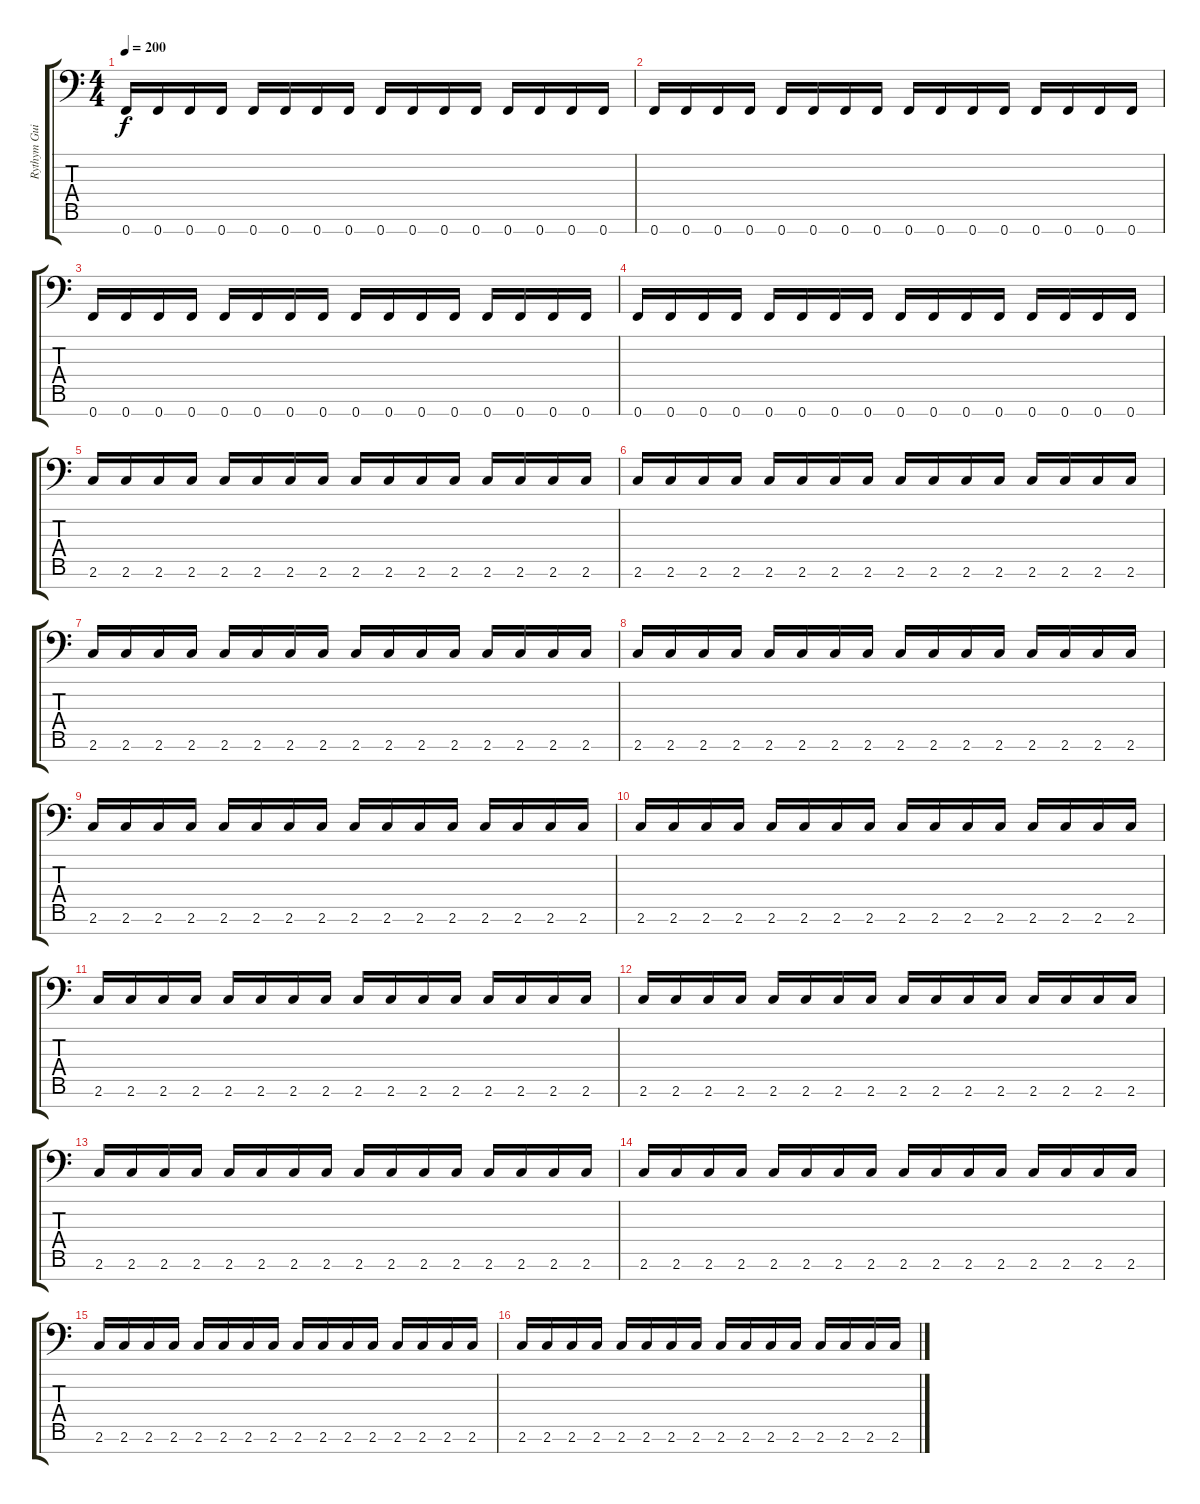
\track ("Rythym Guitar 1 (Tuned To F)" "Rythym Gui") {instrument distortionguitar}
\staff {score tabs}
\tuning (Bb3 Gb3 Db3 Ab2 Eb2 Bb1 F1) {hide}
\ts (4 4)
\tempo 200
\clef f4
\ks c
0.7.16{dy f} 0.7.16 0.7.16 0.7.16 0.7.16 0.7.16 0.7.16 0.7.16 0.7.16 0.7.16 0.7.16 0.7.16 0.7.16 0.7.16 0.7.16 0.7.16 |
0.7.16 0.7.16 0.7.16 0.7.16 0.7.16 0.7.16 0.7.16 0.7.16 0.7.16 0.7.16 0.7.16 0.7.16 0.7.16 0.7.16 0.7.16 0.7.16 |
0.7.16 0.7.16 0.7.16 0.7.16 0.7.16 0.7.16 0.7.16 0.7.16 0.7.16 0.7.16 0.7.16 0.7.16 0.7.16 0.7.16 0.7.16 0.7.16 |
0.7.16 0.7.16 0.7.16 0.7.16 0.7.16 0.7.16 0.7.16 0.7.16 0.7.16 0.7.16 0.7.16 0.7.16 0.7.16 0.7.16 0.7.16 0.7.16 |
2.6.16 2.6.16 2.6.16 2.6.16 2.6.16 2.6.16 2.6.16 2.6.16 2.6.16 2.6.16 2.6.16 2.6.16 2.6.16 2.6.16 2.6.16 2.6.16 |
2.6.16 2.6.16 2.6.16 2.6.16 2.6.16 2.6.16 2.6.16 2.6.16 2.6.16 2.6.16 2.6.16 2.6.16 2.6.16 2.6.16 2.6.16 2.6.16 |
2.6.16 2.6.16 2.6.16 2.6.16 2.6.16 2.6.16 2.6.16 2.6.16 2.6.16 2.6.16 2.6.16 2.6.16 2.6.16 2.6.16 2.6.16 2.6.16 |
2.6.16 2.6.16 2.6.16 2.6.16 2.6.16 2.6.16 2.6.16 2.6.16 2.6.16 2.6.16 2.6.16 2.6.16 2.6.16 2.6.16 2.6.16 2.6.16 |
2.6.16 2.6.16 2.6.16 2.6.16 2.6.16 2.6.16 2.6.16 2.6.16 2.6.16 2.6.16 2.6.16 2.6.16 2.6.16 2.6.16 2.6.16 2.6.16 |
2.6.16 2.6.16 2.6.16 2.6.16 2.6.16 2.6.16 2.6.16 2.6.16 2.6.16 2.6.16 2.6.16 2.6.16 2.6.16 2.6.16 2.6.16 2.6.16 |
2.6.16 2.6.16 2.6.16 2.6.16 2.6.16 2.6.16 2.6.16 2.6.16 2.6.16 2.6.16 2.6.16 2.6.16 2.6.16 2.6.16 2.6.16 2.6.16 |
2.6.16 2.6.16 2.6.16 2.6.16 2.6.16 2.6.16 2.6.16 2.6.16 2.6.16 2.6.16 2.6.16 2.6.16 2.6.16 2.6.16 2.6.16 2.6.16 |
2.6.16 2.6.16 2.6.16 2.6.16 2.6.16 2.6.16 2.6.16 2.6.16 2.6.16 2.6.16 2.6.16 2.6.16 2.6.16 2.6.16 2.6.16 2.6.16 |
2.6.16 2.6.16 2.6.16 2.6.16 2.6.16 2.6.16 2.6.16 2.6.16 2.6.16 2.6.16 2.6.16 2.6.16 2.6.16 2.6.16 2.6.16 2.6.16 |
2.6.16 2.6.16 2.6.16 2.6.16 2.6.16 2.6.16 2.6.16 2.6.16 2.6.16 2.6.16 2.6.16 2.6.16 2.6.16 2.6.16 2.6.16 2.6.16 |
2.6.16 2.6.16 2.6.16 2.6.16 2.6.16 2.6.16 2.6.16 2.6.16 2.6.16 2.6.16 2.6.16 2.6.16 2.6.16 2.6.16 2.6.16 2.6.16
